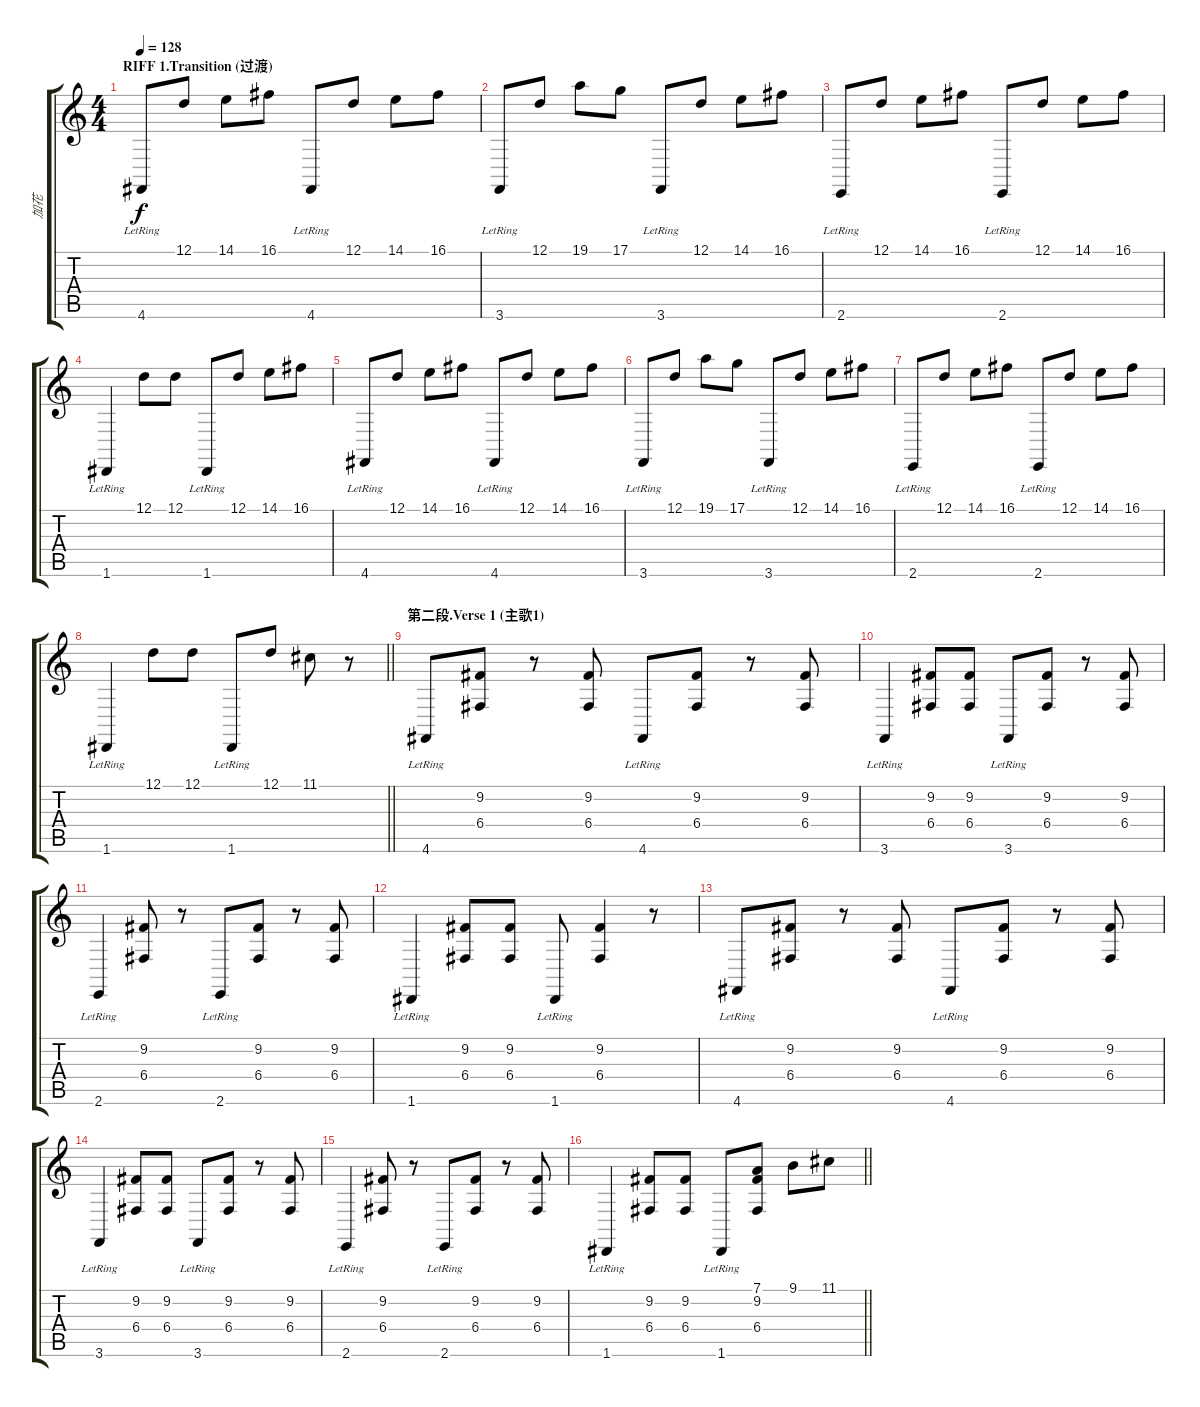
\track ("加花" "加花") {instrument acousticgrandpiano}
\staff {score tabs}
\tuning (D4 A3 F3 C3 G2 D2) {hide}
\ts (4 4)
\section ("" "RIFF 1.Transition (过渡)")
\tempo 128
\clef g2
\ks c
4.6{lr}.8{dy f volume 14} 12.1.8 14.1.8 16.1.8 4.6{lr}.8 12.1.8 14.1.8 16.1.8 |
3.6{lr}.8 12.1.8 19.1.8 17.1.8 3.6{lr}.8 12.1.8 14.1.8 16.1.8 |
2.6{lr}.8 12.1.8 14.1.8 16.1.8 2.6{lr}.8 12.1.8 14.1.8 16.1.8 |
1.6{lr}.4 12.1.8 12.1.8 1.6{lr}.8 12.1.8 14.1.8 16.1.8 |
4.6{lr}.8 12.1.8 14.1.8 16.1.8 4.6{lr}.8 12.1.8 14.1.8 16.1.8 |
3.6{lr}.8 12.1.8 19.1.8 17.1.8 3.6{lr}.8 12.1.8 14.1.8 16.1.8 |
2.6{lr}.8 12.1.8 14.1.8 16.1.8 2.6{lr}.8 12.1.8 14.1.8 16.1.8 |
\barLineRight lightlight
1.6{lr}.4 12.1.8 12.1.8 1.6{lr}.8 12.1.8 11.1.8 r.8 |
\section ("" "第二段.Verse 1 (主歌1) ")
4.6{lr}.8{volume 10} (9.2 6.4).8 r.8 (9.2 6.4).8 4.6{lr}.8 (9.2 6.4).8 r.8 (9.2 6.4).8 |
3.6{lr}.4 (9.2 6.4).8 (9.2 6.4).8 3.6{lr}.8 (9.2 6.4).8 r.8 (9.2 6.4).8 |
2.6{lr}.4 (9.2 6.4).8 r.8 2.6{lr}.8 (9.2 6.4).8 r.8 (9.2 6.4).8 |
1.6{lr}.4 (9.2 6.4).8 (9.2 6.4).8 1.6{lr}.8 (9.2 6.4).4 r.8 |
4.6{lr}.8 (9.2 6.4).8 r.8 (9.2 6.4).8 4.6{lr}.8 (9.2 6.4).8 r.8 (9.2 6.4).8 |
3.6{lr}.4 (9.2 6.4).8 (9.2 6.4).8 3.6{lr}.8 (9.2 6.4).8 r.8 (9.2 6.4).8 |
2.6{lr}.4 (9.2 6.4).8 r.8 2.6{lr}.8 (9.2 6.4).8 r.8 (9.2 6.4).8 |
\barLineRight lightlight
1.6{lr}.4 (9.2 6.4).8 (9.2 6.4).8 1.6{lr}.8 (7.1 9.2 6.4).8 9.1.8{volume 14} 11.1.8
